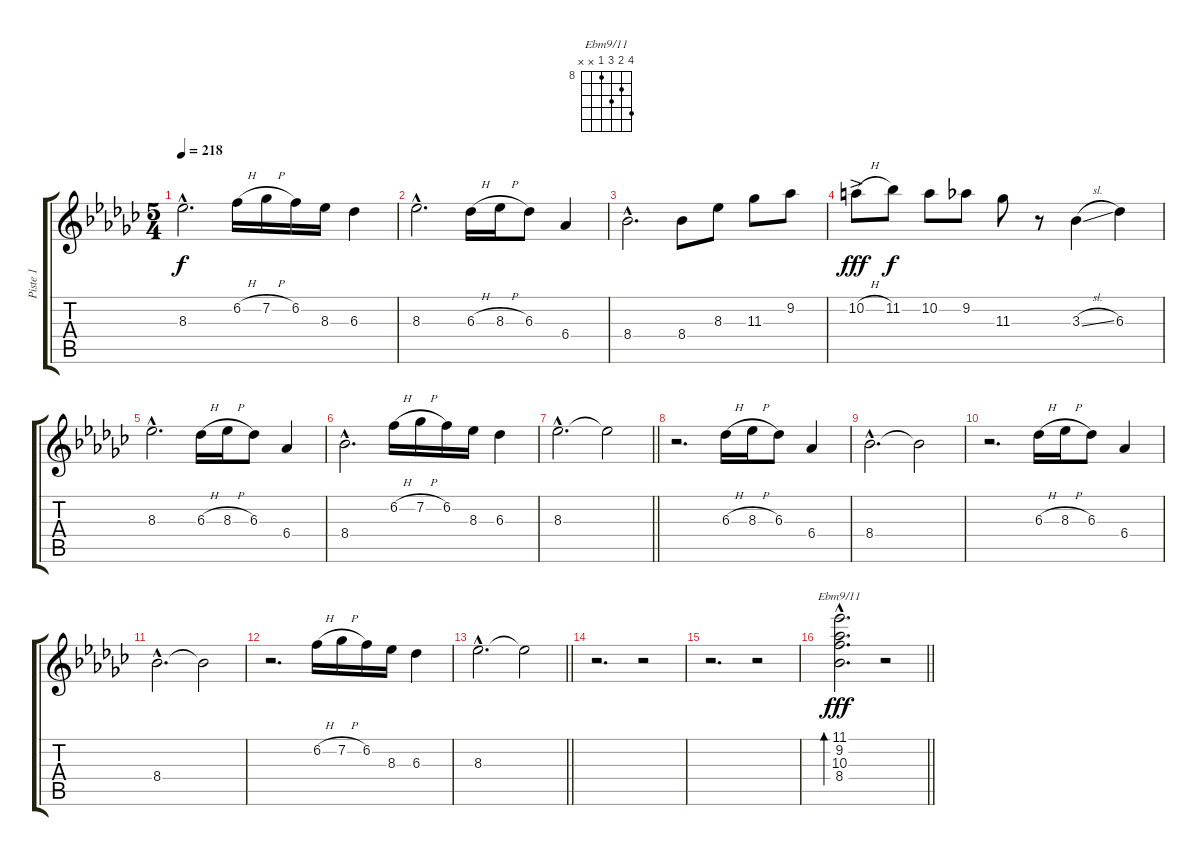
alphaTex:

\track ("Piste 1" "Piste 1") {instrument electricguitarjazz}
\staff {score tabs}
\tuning (E4 B3 G3 D3 A2 E2) {hide}
\chord ("Ebm9/11 " 11 9 10 8 x x) {firstfret 8}
\ts (5 4)
\tempo 218
\clef g2
\ks ebminor
8.3{hac}.2{d dy f} 6.2{h}.16 7.2{h}.16 6.2.16 8.3.16 6.3.4 |
8.3{hac}.2{d} 6.3{h}.16 8.3{h}.16 6.3.8 6.4.4 |
8.4{hac}.2{d} 8.4.8 8.3.8 11.3.8 9.2.8 |
10.2{h ac}.8{dy fff} 11.2.8{dy f} 10.2.8 9.2.8 11.3.8 r.8 3.3{sl}.4 6.3.4 |
8.3{hac}.2{d} 6.3{h}.16 8.3{h}.16 6.3.8 6.4.4 |
8.4{hac}.2{d} 6.2{h}.16 7.2{h}.16 6.2.16 8.3.16 6.3.4 |
\barLineRight lightlight
8.3{hac}.2{d} 8.3{t}.2 |
r.2{d volume 11 balance 8 instrument electricguitarjazz} 6.3{h}.16 8.3{h}.16 6.3.8 6.4.4 |
8.4{hac}.2{d} 8.4{t}.2 |
r.2{d} 6.3{h}.16 8.3{h}.16 6.3.8 6.4.4 |
8.4{hac}.2{d volume 11 balance 8 instrument electricguitarjazz} 8.4{t}.2 |
r.2{d} 6.2{h}.16 7.2{h}.16 6.2.16 8.3.16 6.3.4 |
\barLineRight lightlight
8.3{hac}.2{d} 8.3{t}.2 |
r.2{d} r.2 |
r.2{d} r.2 |
\barLineRight lightlight
(11.1{hac} 9.2{hac} 10.3{hac} 8.4{hac}).2{d bd 240 ch "Ebm9/11 " dy fff volume 11 balance 8 instrument electricguitarjazz} r.2
